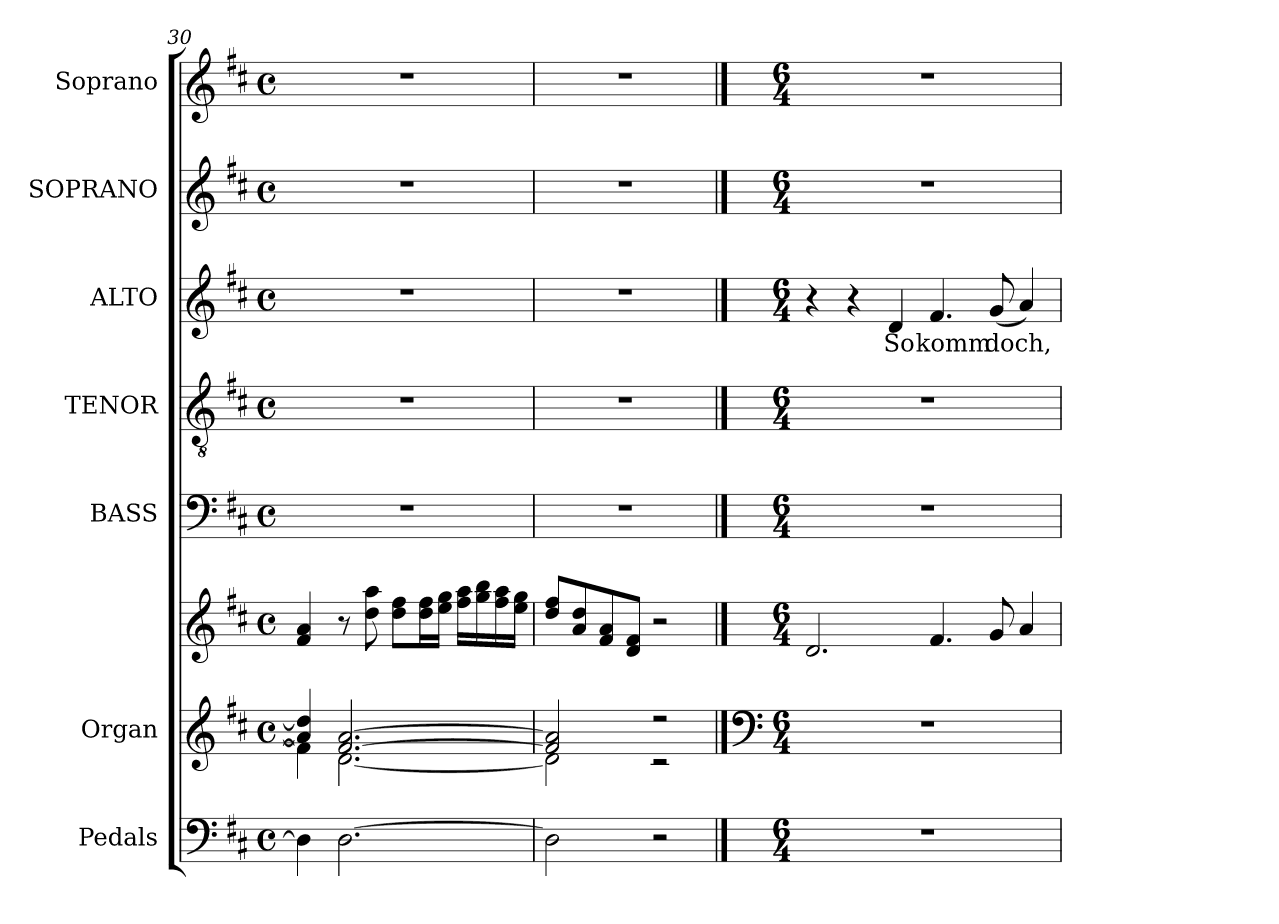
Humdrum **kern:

**kern	**kern	**kern	**kern	**kern	**kern	**text	**kern	**kern
*part7	*part6	*part6	*part5	*part4	*part3	*part3	*part2	*part1
*staff8	*staff7	*staff6	*staff5	*staff4	*staff3	*staff3	*staff2	*staff1
*I"Pedals	*I"Organ	*	*I"BASS	*I"TENOR	*I"ALTO	*	*I"SOPRANO	*I"Soprano
*I'Ped.	*I'Org.	*	*I'B.	*I'T.	*I'A.	*	*I'S.	*I'S.
*clefF4	*clefG2	*clefG2	*clefF4	*clefGv2	*clefG2	*	*clefG2	*clefG2
*	*	*	*	*ITrd7c12	*	*	*	*
*k[f#c#]	*k[f#c#]	*k[f#c#]	*k[f#c#]	*k[f#c#]	*k[f#c#]	*	*k[f#c#]	*k[f#c#]
*D:	*D:	*D:	*D:	*D:	*D:	*	*D:	*D:
*M4/4	*M4/4	*M4/4	*M4/4	*M4/4	*M4/4	*	*M4/4	*M4/4
*met(c)	*met(c)	*met(c)	*met(c)	*met(c)	*met(c)	*	*met(c)	*met(c)
=30	=30	=30	=30	=30	=30	=30	=30	=30
*	*^	*	*	*	*	*	*	*
4Di\]	4ai/] 4ddi]	4f#i\]	4f#i/ 4ai	1r	1r	1r	.	1r	1r
[2.Di\	[2.f#i/ [2.ai	[2.di\	8r	.	.	.	.	.	.
.	.	.	8ddi\ 8aai	.	.	.	.	.	.
.	.	.	8ddi\ 8ff#iL	.	.	.	.	.	.
.	.	.	16ddi\ 16ff#iL	.	.	.	.	.	.
.	.	.	16eei\ 16ggiJJ	.	.	.	.	.	.
.	.	.	16ff#i\ 16aaiLL	.	.	.	.	.	.
.	.	.	16ggi\ 16bbi	.	.	.	.	.	.
.	.	.	16ff#i\ 16aai	.	.	.	.	.	.
.	.	.	16eei\ 16ggiJJ	.	.	.	.	.	.
=31	=31	=31	=31	=31	=31	=31	=31	=31	=31
2Di\]	2f#i/] 2ai]	2di\]	8ddi/ 8ff#iL	1r	1r	1r	.	1r	1r
.	.	.	8ai/ 8ddi	.	.	.	.	.	.
.	.	.	8f#i/ 8ai	.	.	.	.	.	.
.	.	.	8di/ 8f#iJ	.	.	.	.	.	.
2r	2r	2r	2r	.	.	.	.	.	.
*	*v	*v	*	*	*	*	*	*	*
!!LO:PB:g=z
==32	==32	==32	==32	==32	==32	==32	==32	==32
*	*clefF4	*	*	*	*	*	*	*
*M6/4	*M6/4	*M6/4	*M6/4	*M6/4	*M6/4	*	*M6/4	*M6/4
*	*^	*	*	*	*	*	*	*
!LO:N:vis=1	!LO:N:vis=1	!	!	!LO:N:vis=1	!LO:N:vis=1	!	!	!LO:N:vis=1	!LO:N:vis=1
*	*v	*v	*	*	*	*	*	*	*
1.r	1.r	2.di/	1.r	1.r	4r	.	1.r	1.r
.	.	.	.	.	4r	.	.	.
!	!	!	!	!	!	!LO:LY:b:color=#000000	!	!
.	.	.	.	.	4di/	So	.	.
!	!	!	!	!	!	!LO:LY:b:color=#000000	!	!
.	.	4.f#i/	.	.	4.f#i/	komm	.	.
!	!	!	!	!	!	!LO:LY:b:color=#000000	!	!
.	.	8gi/	.	.	(8gi/	doch,	.	.
.	.	4ai/	.	.	4ai/)	.	.	.
=	=	=	=	=	=	=	=	=
*-	*-	*-	*-	*-	*-	*-	*-	*-
